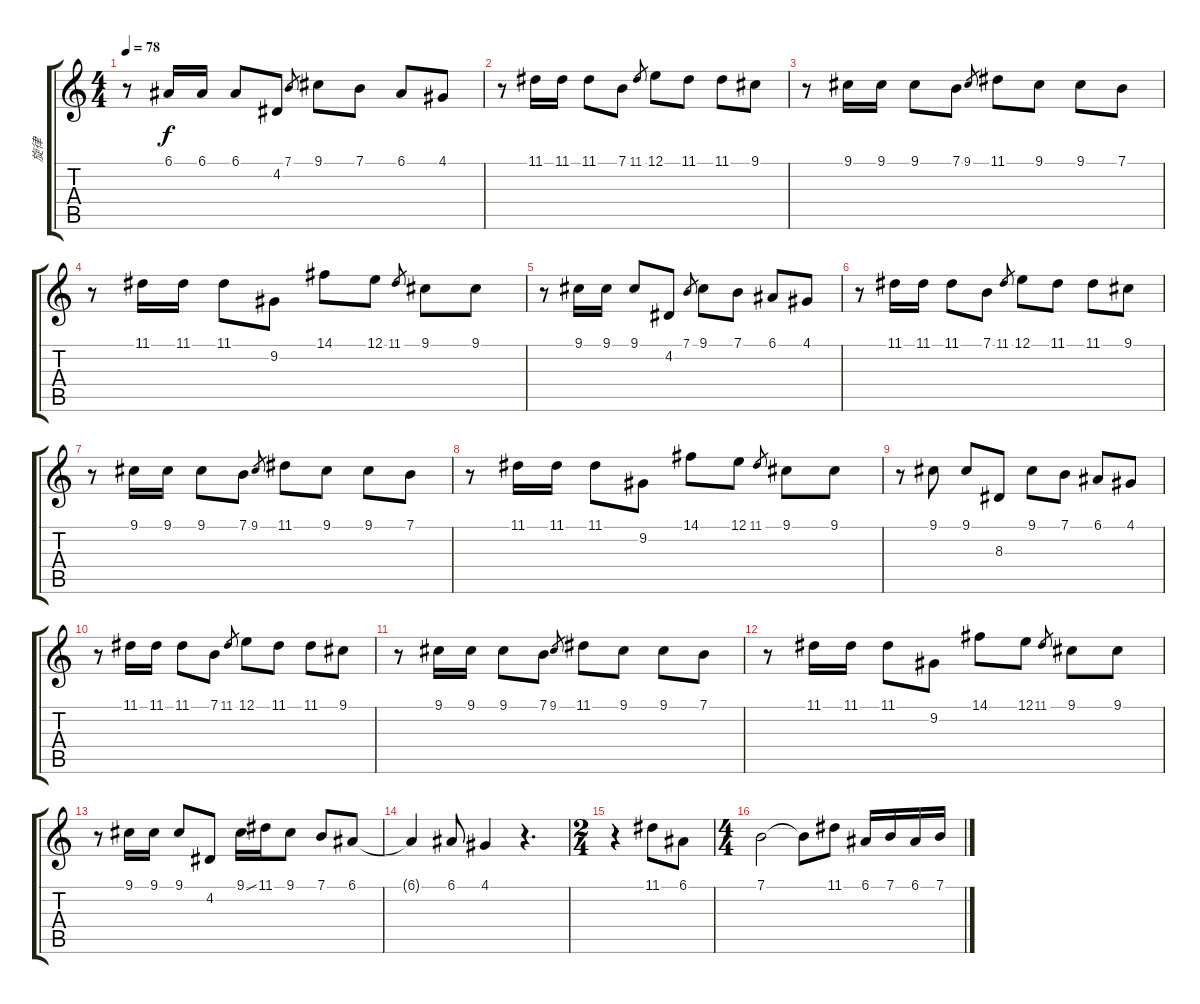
\track ("旋律" "旋律") {instrument lead3calliope}
\staff {score tabs}
\tuning (E4 B3 G3 D3 A2 E2) {hide}
\ts (4 4)
\tempo 78
\clef g2
\ks c
r.8{dy f} 6.1.16 6.1.16 6.1.8 4.2.8 7.1.8{gr} 9.1.8 7.1.8 6.1.8 4.1.8 |
r.8 11.1.16 11.1.16 11.1.8 7.1.8 11.1.8{gr} 12.1.8 11.1.8 11.1.8 9.1.8 |
r.8 9.1.16 9.1.16 9.1.8 7.1.8 9.1.8{gr} 11.1.8 9.1.8 9.1.8 7.1.8 |
r.8 11.1.16 11.1.16 11.1.8 9.2.8 14.1.8 12.1.8 11.1.8{gr} 9.1.8 9.1.8 |
r.8 9.1.16 9.1.16 9.1.8 4.2.8 7.1.8{gr} 9.1.8 7.1.8 6.1.8 4.1.8 |
r.8 11.1.16 11.1.16 11.1.8 7.1.8 11.1.8{gr} 12.1.8 11.1.8 11.1.8 9.1.8 |
r.8 9.1.16 9.1.16 9.1.8 7.1.8 9.1.8{gr} 11.1.8 9.1.8 9.1.8 7.1.8 |
r.8 11.1.16 11.1.16 11.1.8 9.2.8 14.1.8 12.1.8 11.1.8{gr} 9.1.8 9.1.8 |
r.8 9.1.8 9.1.8 8.3.8 9.1.8 7.1.8 6.1.8 4.1.8 |
r.8 11.1.16 11.1.16 11.1.8 7.1.8 11.1.8{gr} 12.1.8 11.1.8 11.1.8 9.1.8 |
r.8 9.1.16 9.1.16 9.1.8 7.1.8 9.1.8{gr} 11.1.8 9.1.8 9.1.8 7.1.8 |
r.8 11.1.16 11.1.16 11.1.8 9.2.8 14.1.8 12.1.8 11.1.8{gr} 9.1.8 9.1.8 |
r.8 9.1.16 9.1.16 9.1.8 4.2.8 9.1{ss}.16 11.1.16 9.1.8 7.1.8 6.1.8 |
6.1{t}.4 6.1.8 4.1.4 r.4{d} |
\ts (2 4)
r.4 11.1.8 6.1.8 |
\ts (4 4)
7.1.2 7.1{t}.8 11.1.8 6.1.16 7.1.16 6.1.16 7.1.16
